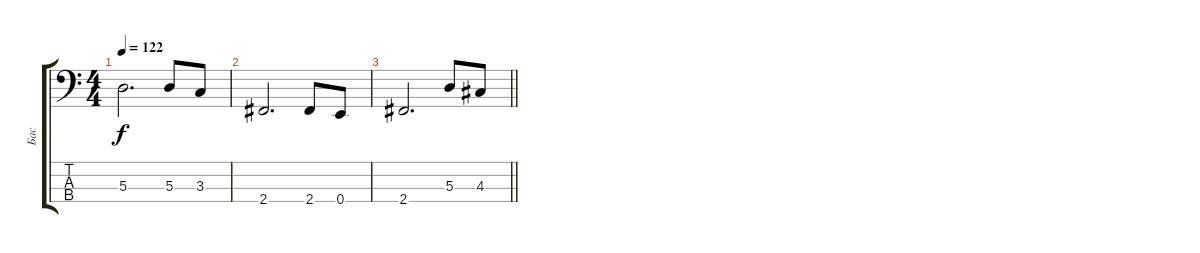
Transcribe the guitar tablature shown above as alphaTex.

\track ("Бас" "Бас") {instrument electricbassfinger}
\staff {score tabs}
\tuning (G2 D2 A1 E1) {hide}
\ts (4 4)
\tempo 122
\clef f4
\ks c
5.3.2{d dy f} 5.3.8 3.3.8 |
2.4.2{d} 2.4.8 0.4.8 |
\barLineRight lightlight
2.4.2{d} 5.3.8 4.3.8
